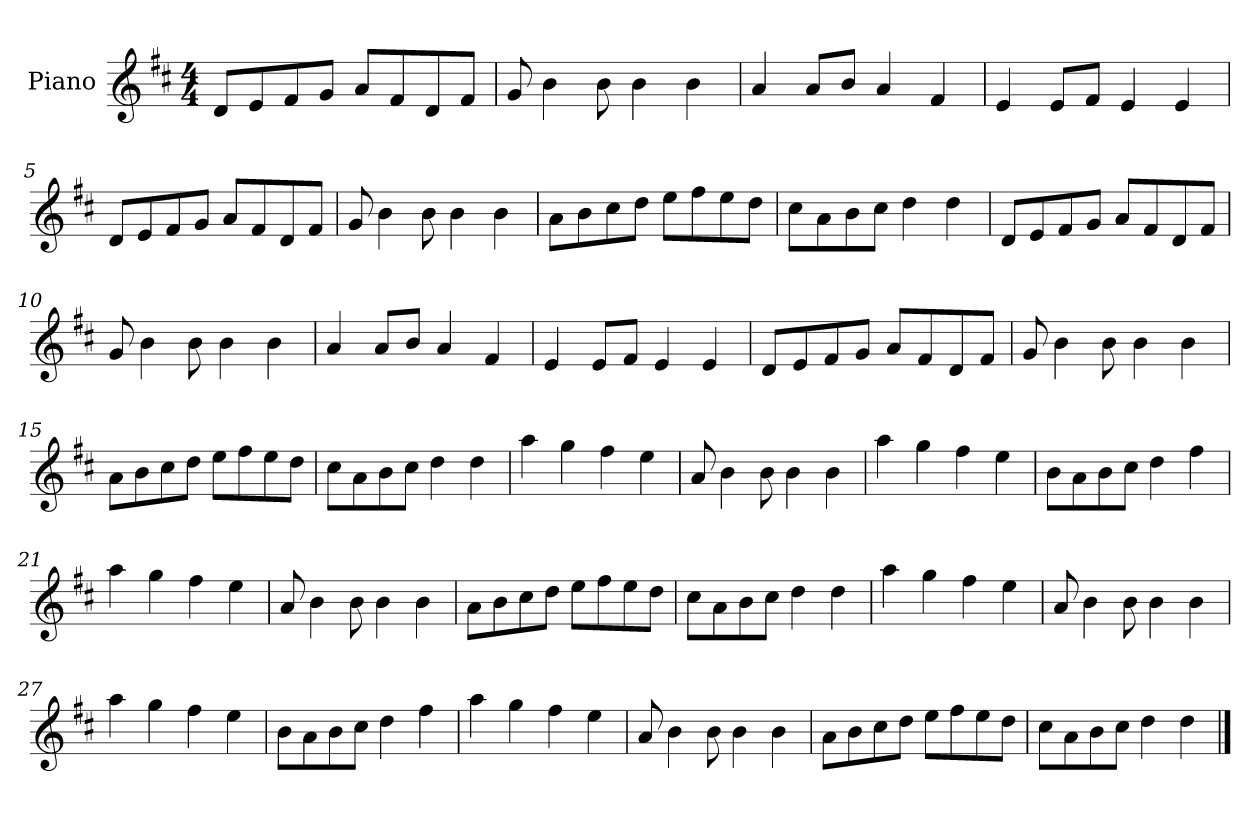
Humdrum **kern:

**kern
*part1
*staff1
*I"Piano
*I'Pno
*clefG2
*k[f#c#]
*M4/4
=1
8d/L
8e/
8f#/
8g/J
8a/L
8f#/
8d/
8f#/J
=2
8g/
4b\
8b\
4b\
4b\
=3
4a/
8a/L
8b/J
4a/
4f#/
=4
4e/
8e/L
8f#/J
4e/
4e/
=5
8d/L
8e/
8f#/
8g/J
8a/L
8f#/
8d/
8f#/J
=6
8g/
4b\
8b\
4b\
4b\
=7
8a\L
8b\
8cc#\
8dd\J
8ee\L
8ff#\
8ee\
8dd\J
=8
8cc#\L
8a\
8b\
8cc#\J
4dd\
4dd\
=9
8d/L
8e/
8f#/
8g/J
8a/L
8f#/
8d/
8f#/J
=10
8g/
4b\
8b\
4b\
4b\
=11
4a/
8a/L
8b/J
4a/
4f#/
=12
4e/
8e/L
8f#/J
4e/
4e/
=13
8d/L
8e/
8f#/
8g/J
8a/L
8f#/
8d/
8f#/J
=14
8g/
4b\
8b\
4b\
4b\
=15
8a\L
8b\
8cc#\
8dd\J
8ee\L
8ff#\
8ee\
8dd\J
=16
8cc#\L
8a\
8b\
8cc#\J
4dd\
4dd\
=17
4aa\
4gg\
4ff#\
4ee\
=18
8a/
4b\
8b\
4b\
4b\
=19
4aa\
4gg\
4ff#\
4ee\
=20
8b\L
8a\
8b\
8cc#\J
4dd\
4ff#\
=21
4aa\
4gg\
4ff#\
4ee\
=22
8a/
4b\
8b\
4b\
4b\
=23
8a\L
8b\
8cc#\
8dd\J
8ee\L
8ff#\
8ee\
8dd\J
=24
8cc#\L
8a\
8b\
8cc#\J
4dd\
4dd\
=25
4aa\
4gg\
4ff#\
4ee\
=26
8a/
4b\
8b\
4b\
4b\
=27
4aa\
4gg\
4ff#\
4ee\
=28
8b\L
8a\
8b\
8cc#\J
4dd\
4ff#\
=29
4aa\
4gg\
4ff#\
4ee\
=30
8a/
4b\
8b\
4b\
4b\
=31
8a\L
8b\
8cc#\
8dd\J
8ee\L
8ff#\
8ee\
8dd\J
=32
8cc#\L
8a\
8b\
8cc#\J
4dd\
4dd\
==
*-
